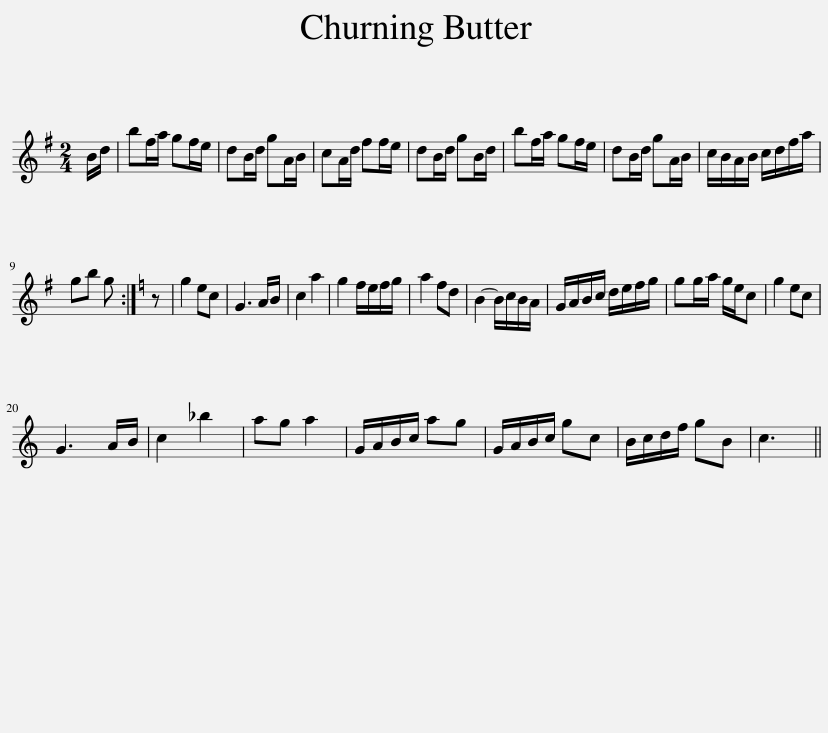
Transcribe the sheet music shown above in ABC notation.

X:1
L:1/8
M:2/4
I:linebreak $
K:G
V:1 treble
V:1
 B/d/ | bf/a/ gf/e/ | dB/d/ gA/B/ | cA/d/ ff/e/ | dB/d/ gB/d/ | %5
 bf/a/ gf/e/ | dB/d/ gA/B/ | c/B/A/B/ c/d/f/a/ |$ gb g :|[K:C] z | %10
 g2 ec | G3 A/B/ | c2 a2 | g2 f/e/f/g/ | a2 fd | %15
 B2- B/c/B/A/ | G/A/B/c/ d/e/f/g/ | gg/a/ g/e/c | g2 ec |$ G3 A/B/ | %20
 c2 _b2 | ag a2 | G/A/B/c/ ag | G/A/B/c/ gc | B/c/d/f/ gB | %25
 c3 || %26
